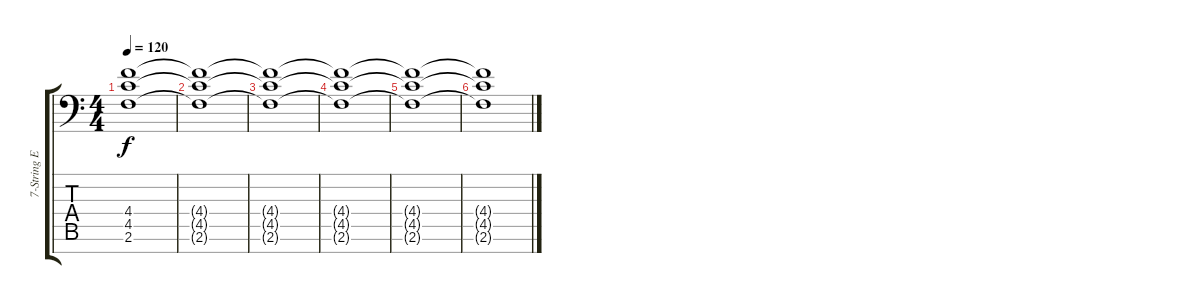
\track ("7-String Electric 2" "7-String E") {instrument distortionguitar}
\staff {score tabs}
\tuning (Eb4 Bb3 Gb3 Db3 Ab2 Eb2 Bb1) {hide}
\ts (4 4)
\tempo 120
\clef f4
\ks c
(4.4 4.5 2.6).1{dy f} |
(4.4{t} 4.5{t} 2.6{t}).1 |
(4.4{t} 4.5{t} 2.6{t}).1{volume 7} |
(4.4{t} 4.5{t} 2.6{t}).1 |
(4.4{t} 4.5{t} 2.6{t}).1 |
(4.4{t} 4.5{t} 2.6{t}).1
